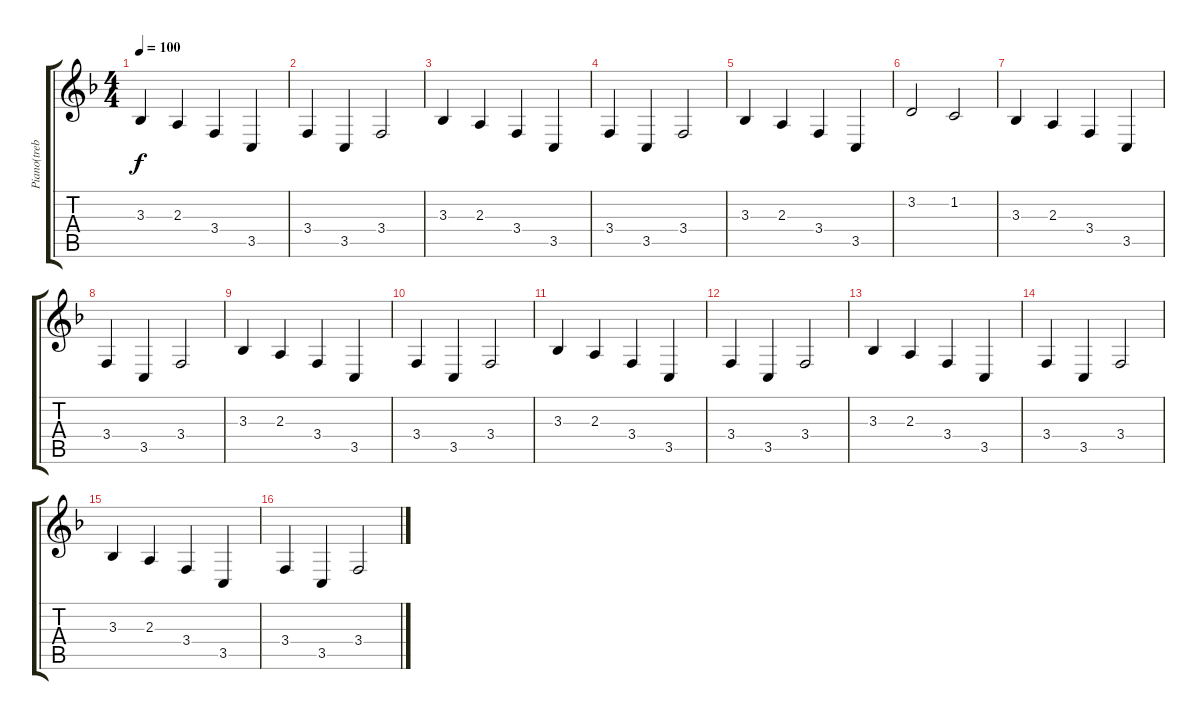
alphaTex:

\track ("Piano(treble)" "Piano(treb") {instrument electricgrandpiano}
\staff {score tabs}
\tuning (E4 B3 G3 D3 A2 E2) {hide}
\ts (4 4)
\tempo 100
\clef g2
\ks dminor
3.3.4{dy f} 2.3.4 3.4.4 3.5.4 |
3.4.4 3.5.4 3.4.2 |
3.3.4 2.3.4 3.4.4 3.5.4 |
3.4.4 3.5.4 3.4.2 |
3.3.4 2.3.4 3.4.4 3.5.4 |
3.2.2 1.2.2 |
3.3.4 2.3.4 3.4.4 3.5.4 |
3.4.4 3.5.4 3.4.2 |
3.3.4 2.3.4 3.4.4 3.5.4 |
3.4.4 3.5.4 3.4.2 |
3.3.4 2.3.4 3.4.4 3.5.4 |
3.4.4 3.5.4 3.4.2 |
3.3.4 2.3.4 3.4.4 3.5.4 |
3.4.4 3.5.4 3.4.2 |
3.3.4 2.3.4 3.4.4 3.5.4 |
3.4.4 3.5.4 3.4.2
